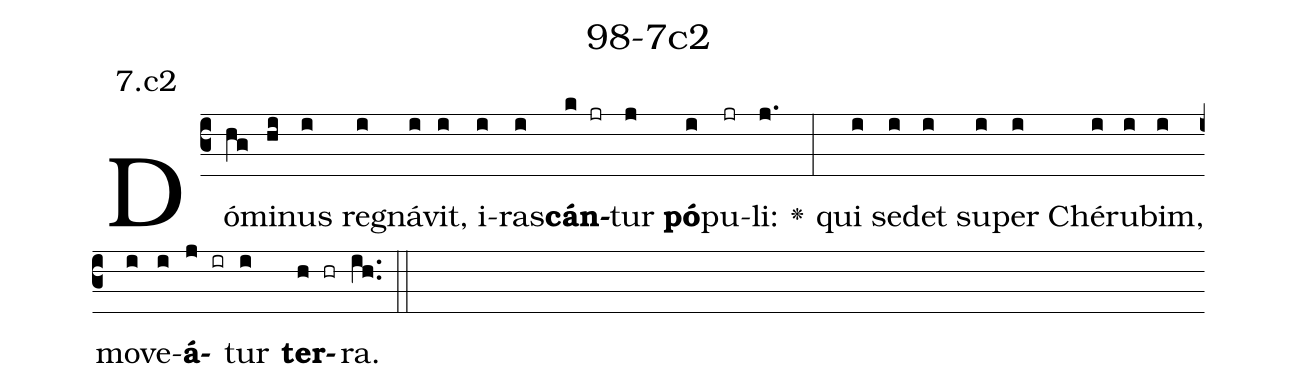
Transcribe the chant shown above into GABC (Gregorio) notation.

name: 98-7c2;
annotation: 7.c2;
%%
(c3)Dó(hg)mi(hi)nus(i) re(i)gná(i)vit,(i) i(i)ras(i)<b>cán</b>(k jr)tur(j) <b>pó</b>(i)pu(jr)li:(j.) <v>\greheightstar</v>(:) qui(i) se(i)det(i) su(i)per(i) Ché(i)ru(i)bim,(i) mo(i)ve(i)<b>á</b>(j ir)tur(i) <b>ter</b>(h hr)ra.(ih..) (::)


%E(i) u(i) o(j) u(i) a(h) e.(ih..) (::)
